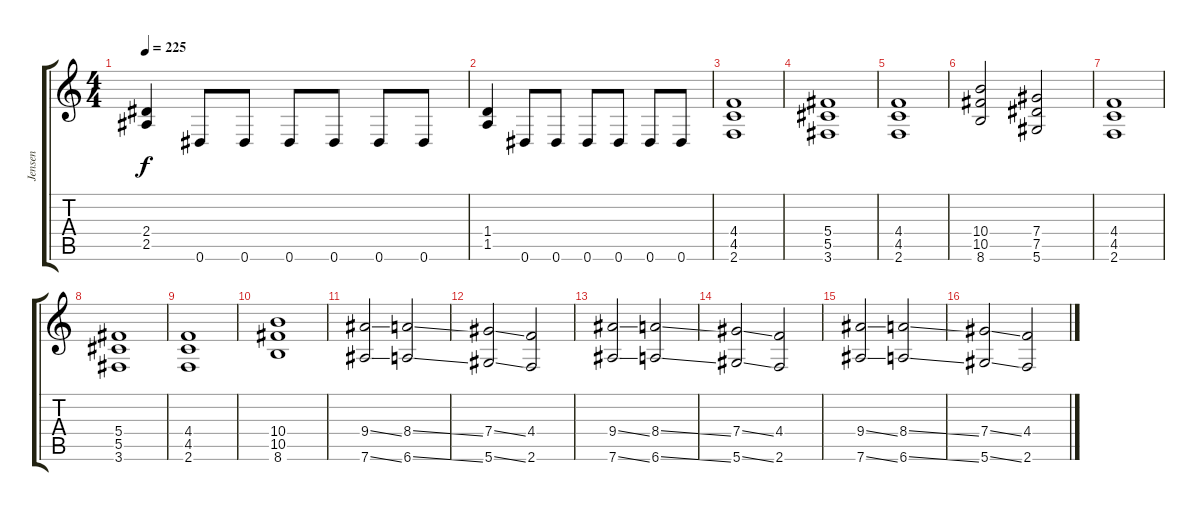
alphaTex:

\track ("Jensen" "Jensen") {instrument distortionguitar}
\staff {score tabs}
\tuning (Eb4 Bb3 Gb3 Db3 Ab2 Eb2) {hide}
\ts (4 4)
\tempo 225
\clef g2
\ks c
(2.4 2.5).4{dy f} 0.6.8 0.6.8 0.6.8 0.6.8 0.6.8 0.6.8 |
(1.4 1.5).4 0.6.8 0.6.8 0.6.8 0.6.8 0.6.8 0.6.8 |
(4.4 4.5 2.6).1 |
(5.4 5.5 3.6).1 |
(4.4 4.5 2.6).1 |
(10.4 10.5 8.6).2 (7.4 7.5 5.6).2 |
(4.4 4.5 2.6).1 |
(5.4 5.5 3.6).1 |
(4.4 4.5 2.6).1 |
(10.4 10.5 8.6).1 |
(9.4{ss} 7.6{ss}).2 (8.4{ss} 6.6{ss}).2 |
(7.4{ss} 5.6{ss}).2 (4.4 2.6).2 |
(9.4{ss} 7.6{ss}).2 (8.4{ss} 6.6{ss}).2 |
(7.4{ss} 5.6{ss}).2 (4.4 2.6).2 |
(9.4{ss} 7.6{ss}).2 (8.4{ss} 6.6{ss}).2 |
(7.4{ss} 5.6{ss}).2 (4.4 2.6).2
